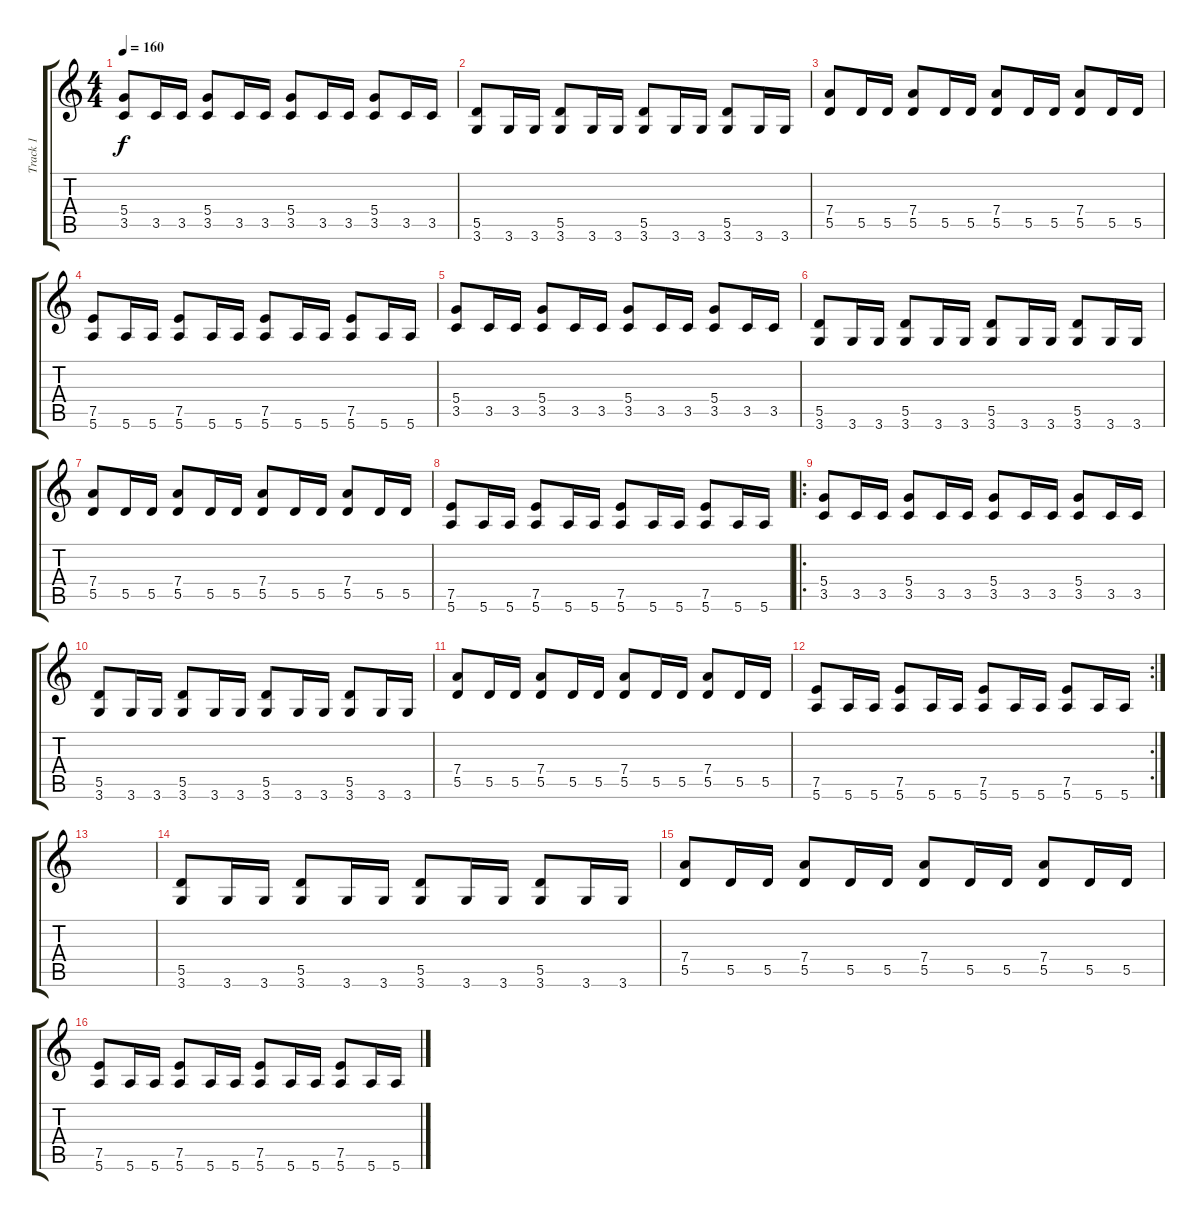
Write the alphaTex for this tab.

\track ("Track 1" "Track 1") {instrument distortionguitar}
\staff {score tabs}
\tuning (E4 B3 G3 D3 A2 E2) {hide}
\ts (4 4)
\tempo 160
\clef g2
\ks c
(5.4 3.5).8{dy f instrument distortionguitar} 3.5.16 3.5.16 (5.4 3.5).8 3.5.16 3.5.16 (5.4 3.5).8 3.5.16 3.5.16 (5.4 3.5).8 3.5.16 3.5.16 |
(5.5 3.6).8 3.6.16 3.6.16 (5.5 3.6).8 3.6.16 3.6.16 (5.5 3.6).8 3.6.16 3.6.16 (5.5 3.6).8 3.6.16 3.6.16 |
(7.4 5.5).8 5.5.16 5.5.16 (7.4 5.5).8 5.5.16 5.5.16 (7.4 5.5).8 5.5.16 5.5.16 (7.4 5.5).8 5.5.16 5.5.16 |
(7.5 5.6).8 5.6.16 5.6.16 (7.5 5.6).8 5.6.16 5.6.16 (7.5 5.6).8 5.6.16 5.6.16 (7.5 5.6).8 5.6.16 5.6.16 |
(5.4 3.5).8 3.5.16 3.5.16 (5.4 3.5).8 3.5.16 3.5.16 (5.4 3.5).8 3.5.16 3.5.16 (5.4 3.5).8 3.5.16 3.5.16 |
(5.5 3.6).8 3.6.16 3.6.16 (5.5 3.6).8 3.6.16 3.6.16 (5.5 3.6).8 3.6.16 3.6.16 (5.5 3.6).8 3.6.16 3.6.16 |
(7.4 5.5).8 5.5.16 5.5.16 (7.4 5.5).8 5.5.16 5.5.16 (7.4 5.5).8 5.5.16 5.5.16 (7.4 5.5).8 5.5.16 5.5.16 |
(7.5 5.6).8 5.6.16 5.6.16 (7.5 5.6).8 5.6.16 5.6.16 (7.5 5.6).8 5.6.16 5.6.16 (7.5 5.6).8 5.6.16 5.6.16 |
\ro
(5.4 3.5).8 3.5.16 3.5.16 (5.4 3.5).8 3.5.16 3.5.16 (5.4 3.5).8 3.5.16 3.5.16 (5.4 3.5).8 3.5.16 3.5.16 |
(5.5 3.6).8 3.6.16 3.6.16 (5.5 3.6).8 3.6.16 3.6.16 (5.5 3.6).8 3.6.16 3.6.16 (5.5 3.6).8 3.6.16 3.6.16 |
(7.4 5.5).8 5.5.16 5.5.16 (7.4 5.5).8 5.5.16 5.5.16 (7.4 5.5).8 5.5.16 5.5.16 (7.4 5.5).8 5.5.16 5.5.16 |
\rc 2
(7.5 5.6).8 5.6.16 5.6.16 (7.5 5.6).8 5.6.16 5.6.16 (7.5 5.6).8 5.6.16 5.6.16 (7.5 5.6).8 5.6.16 5.6.16 |
|
(5.5 3.6).8 3.6.16 3.6.16 (5.5 3.6).8 3.6.16 3.6.16 (5.5 3.6).8 3.6.16 3.6.16 (5.5 3.6).8 3.6.16 3.6.16 |
(7.4 5.5).8 5.5.16 5.5.16 (7.4 5.5).8 5.5.16 5.5.16 (7.4 5.5).8 5.5.16 5.5.16 (7.4 5.5).8 5.5.16 5.5.16 |
(7.5 5.6).8 5.6.16 5.6.16 (7.5 5.6).8 5.6.16 5.6.16 (7.5 5.6).8 5.6.16 5.6.16 (7.5 5.6).8 5.6.16 5.6.16
